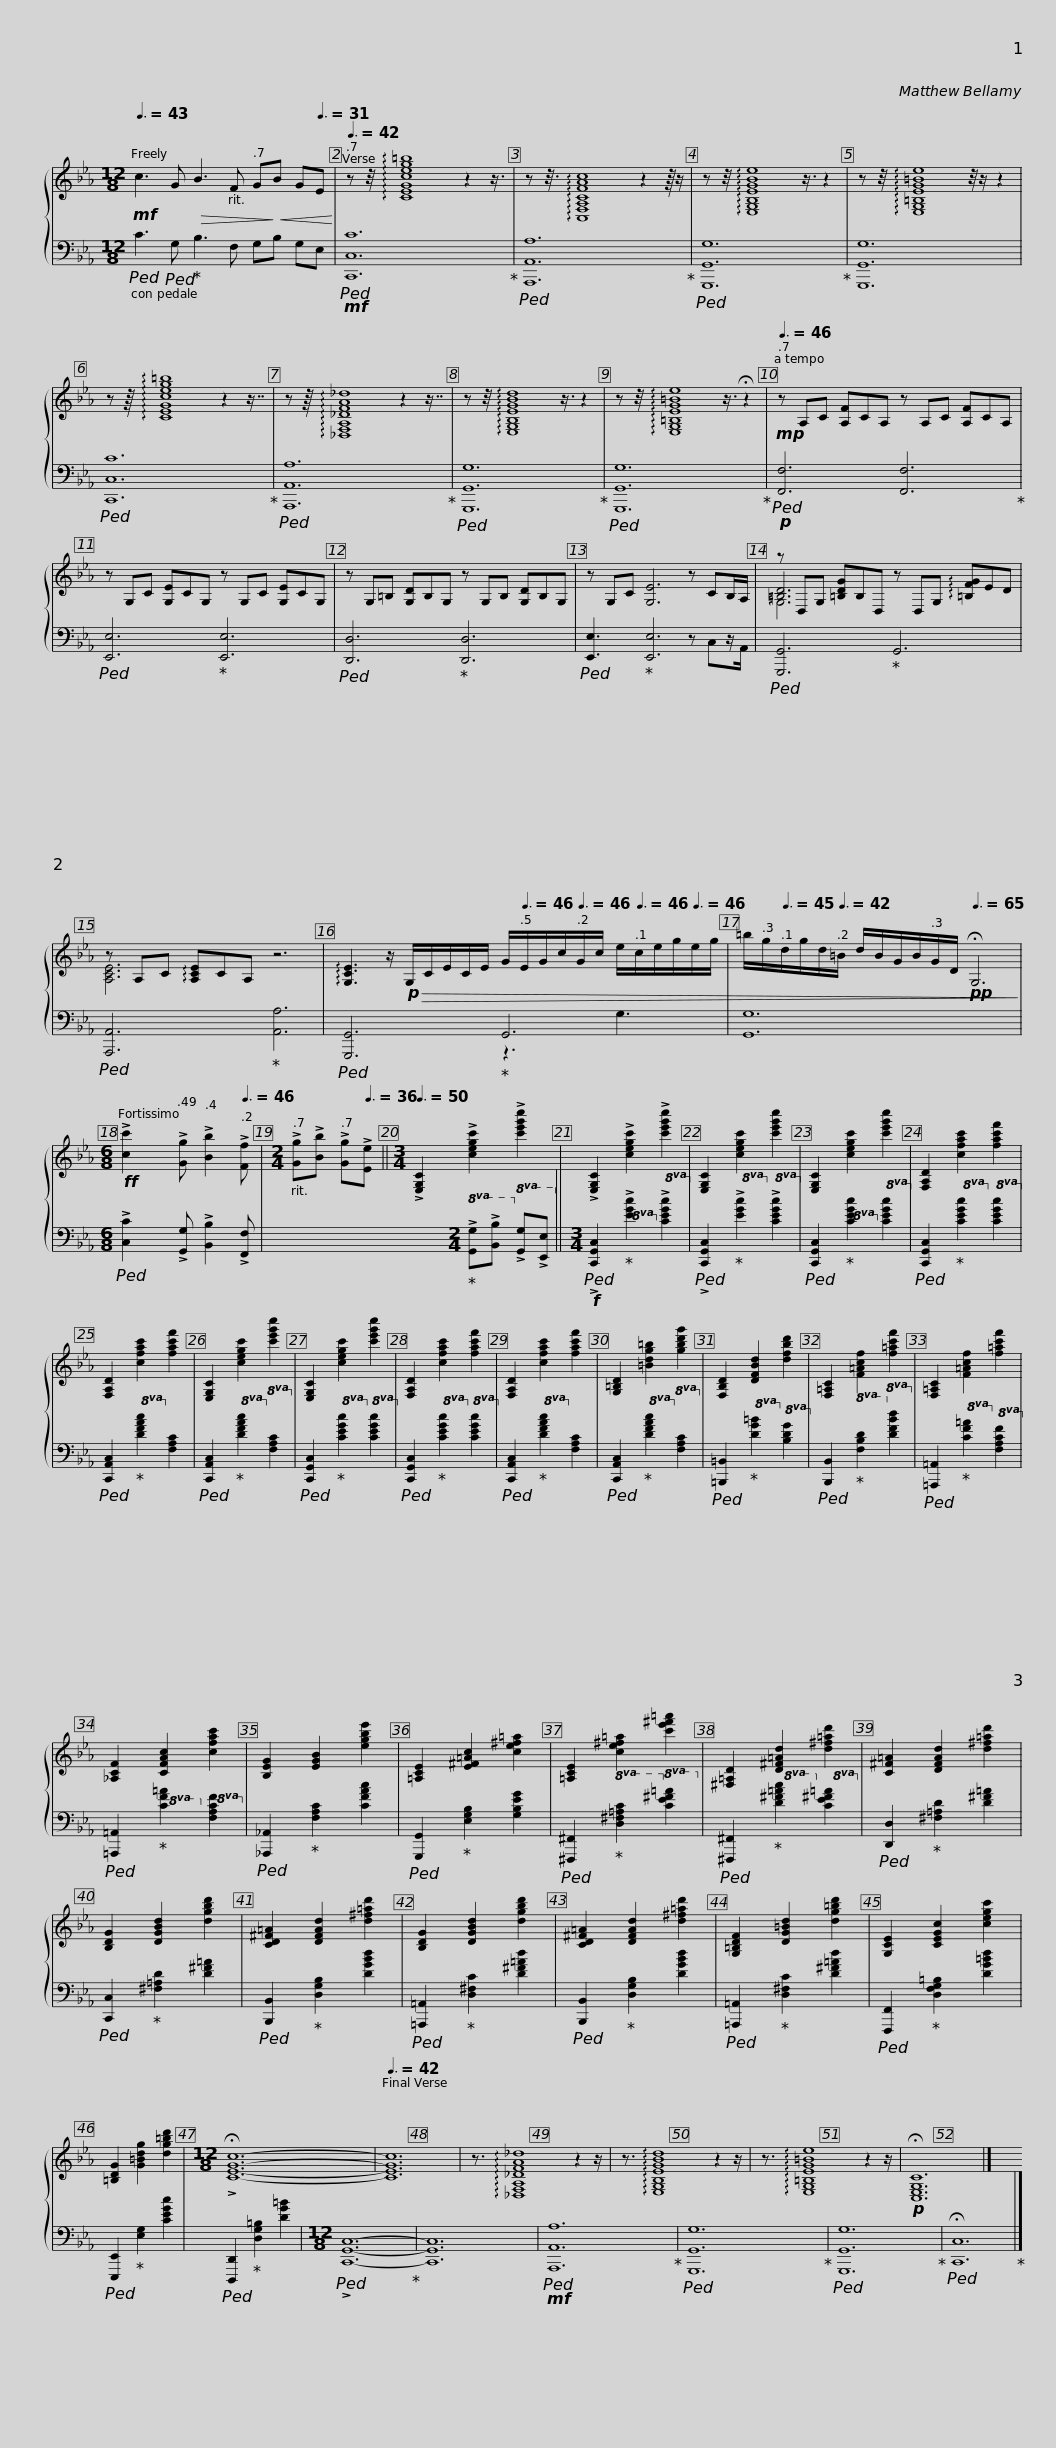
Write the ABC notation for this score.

X:1
%%score { ( 1 4 ) | ( 2 3 ) }
L:1/8
Q:3/8=43
M:12/8
I:linebreak $
K:Eb
V:1 treble
V:4 treble
V:2 bass
V:3 bass
V:1
!mf! c3[Q:3/8=47] G[Q:3/8=41]!>(! B3[Q:3/8=46] F[Q:3/8=43] G!>)![Q:3/8=39]!<(!B[Q:3/8=36] G[Q:3/8=31]E!<)! |[Q:3/8=42] z z/4 !arpeggio![CEGceg=b]8 z2 z3/4 |$ z z3/8 !arpeggio![C,F,A,CFAc]8 z2 z/8 z/ | z z/4 !arpeggio![E,G,B,EGBe]8 z3/4 z2 |$ z z/4 !arpeggio![E,G,=B,EG=Be]8 z/4 z/ z2 | %5
 z z/8 !arpeggio![CEGceg=b]8 z2 z7/8 |$ z z/8 !arpeggio![_D,F,A,_DFA_d]8 z2 z7/8 | z z/4 !arpeggio![E,G,B,EGBd]8 z3/4 z2 | z z/4 !arpeggio![E,G,=B,EG=Be]8 z3/4 !fermata!z2 |$[Q:3/8=46]!mp! z A,C [A,F]CA, z A,C [A,F]CA, | %10
 z G,C [G,E]CG, z G,C [G,E]CG, |$ z G,=B, [G,D]B,G, z G,B, [G,D]B,G, | z G,C [G,E]6 z CB,/A,/ |$ z D,G, [=B,DG]B,D, z D,G, !arpeggio![=B,FG]ED | z A,C !arpeggio![A,CE]CA, z6 |$ %15
 !arpeggio![G,CE]3 z/!p!!>(! G,/C/E/C/E/ G/[Q:3/8=46]E/G/c/[Q:3/8=46]G/c/ e/[Q:3/8=46]c/e/g/[Q:3/8=46]e/g/ | =b/[Q:3/8=45]g/[Q:3/8=45]d/g/[Q:3/8=43]d/[Q:3/8=42]=B/ d/[Q:3/8=39]B/[Q:3/8=38]G/[Q:3/8=33]B/[Q:3/8=29]G/[Q:3/8=25]D/[Q:3/8=65]!pp! !fermata!G,6!>)! |$[M:6/8][Q:3/8=37]!ff! !>![cc']2[Q:3/8=48] !>![Gg][Q:3/8=37] !>![Bb]2[Q:3/8=46] !>![Ff] |[M:2/4][Q:3/8=44] !>![Gg][Q:3/8=41]!>![Bb][Q:3/8=38] !>![Gg][Q:3/8=36]!>![Ee] ||[M:3/4][Q:3/8=50] !>![E,G,C]2 !>![cegc']2 !>![c'e'g'c'']2 | %20
 !>![E,G,C]2 !>![cegc']2 !>![c'e'g'c'']2 |$ [E,G,C]2 [cegc']2 [c'e'g'c'']2 | [E,G,C]2 [cegc']2 [c'e'g'c'']2 | [F,A,D]2 [cfac']2 [fac'f']2 | [F,A,D]2 [cfac']2 [fac'f']2 | %25
 [E,G,C]2 [cegc']2 [c'e'g'c'']2 |$ [E,G,C]2 [cegc']2 [c'e'g'c'']2 | [F,A,D]2 [cfac']2 [fac'f']2 | [F,A,D]2 [cfac']2 [fac'f']2 | [G,=B,D]2 [=Bdg=b]2 [gbd'g']2 |$ %30
 [F,B,D]2 [DFBd]2 [dfbd']2 | [F,=A,C]2 [F=Acf]2 [f=ac'f']2 | [F,=A,C]2 [F=Acf]2 [f=ac'f']2 | [_A,CF]2 [CFAc]2 [cfac']2 |$ [B,EG]2 [EGB]2 [egbe']2 | %35
 [=A,CE]2 [E^F=Ac]2 [ce^f=a]2 | [=A,CE]2 [ce^f=a]2 [c'e'^f'=a']2 | [^F,=A,D]2 [D^F=Ad]2 [d^f=ad']2 | [C^F=A]2 [DFAd]2 [d^f=ad']2 |$ [B,DG]2 [DGBd]2 [dgbd']2 | %40
 [CD^F=A]2 [DFAd]2 [d^f=ad']2 | [B,DG]2 [DGBd]2 [dgbd']2 | [CD^F=A]2 [DFAd]2 [d^f=ad']2 |$ [G,=B,DF]2 [DG=Bd]2 [dg=bd']2 | [G,CE]2 [CEGc]2 [cegc']2 | %45
 [=B,DG]2 [G=Bdg]2 [dg=bd']2 |$[M:12/8] !>!!fermata![CEGc]12- |[Q:3/8=42] [CEGc]12 | z3/2 !arpeggio![_D,F,A,_DFA_d]8 z2 z/ |$ z3/2 !arpeggio![E,G,B,EGBd]8 z2 z/ | %50
 z3/2 !arpeggio![E,G,=B,EG=Be]8 z2 z/ |!p! !fermata![C,E,G,C]12 |] %52
V:2
!ped! C3!ped! G,!ped-up! B,3 F, G,B, G,E, |!mf!!ped! [C,,C,C]12!ped-up! |$!ped! [A,,,A,,A,]12!ped-up! |!ped! [G,,,G,,G,]12!ped-up! |$ [G,,,G,,G,]12 | %5
!ped! [C,,C,C]12!ped-up! |$!ped! [A,,,A,,A,]12!ped-up! |!ped! [G,,,G,,G,]12!ped-up! |!ped! [G,,,G,,G,]12!ped-up! |$!ped!!p! [F,,F,]6 [F,,F,]6!ped-up! | %10
!ped! [E,,E,]6!ped-up! [E,,E,]6 |$!ped! [D,,D,]6!ped-up! [D,,D,]6 |!ped! [E,,E,]3!ped-up! [E,,E,]6 z x2 |$!ped! [G,,,G,,]6!ped-up! G,,6 |!ped! [A,,,A,,]6!ped-up! [A,,A,]6 |$ %15
!ped! [G,,,G,,]6!ped-up! G,,6 | [G,,G,]12 |$[M:6/8]!ped! !>![C,C]2 !>![G,,G,] !>![B,,B,]2 !>![F,,F,] | x6!ped-up![M:2/4] !>![G,,G,]!>![B,,B,] !>![G,,G,]!>![E,,E,] ||[M:3/4]!f!!ped! !>![C,,G,,C,]2!ped-up!!8va(! !>![EGc]2!8va)!!8va(! !>![cegc']2!8va)! | %20
!ped! !>![C,,G,,C,]2!ped-up!!8va(! !>![EGc]2!8va)!!8va(! !>![cegc']2!8va)! |$!ped! [C,,G,,C,]2!ped-up!!8va(! [CEGc]2!8va)!!8va(! [cegc']2!8va)! |!ped! [C,,G,,C,]2!ped-up!!8va(! [CEGc]2!8va)!!8va(! [cegc']2!8va)! |!ped! [C,,A,,C,]2!ped-up!!8va(! [DFAc]2!8va)! [FAc]2 |!ped! [C,,A,,C,]2!ped-up!!8va(! [DFAc]2!8va)! [FAc]2 | %25
!ped! [C,,G,,C,]2!ped-up!!8va(! [CEGc]2!8va)!!8va(! [cegc']2!8va)! |$!ped! [C,,G,,C,]2!ped-up!!8va(! [CEGc]2!8va)!!8va(! [cegc']2!8va)! |!ped! [C,,A,,C,]2!ped-up!!8va(! [DFAc]2!8va)! [FAc]2 |!ped! [C,,A,,C,]2!ped-up!!8va(! [DFAc]2!8va)! [FAc]2 |!ped! [=B,,,=B,,]2!ped-up!!8va(! [DG=B]2!8va)!!8va(! [Bdg]2!8va)! |$ %30
!ped! [B,,,B,,]2!ped-up! [F,B,D]2!8va(! [DFBd]2!8va)! |!ped! [=A,,,=A,,]2!ped-up!!8va(! [CF=A]2!8va)!!8va(! [FAcf]2!8va)! |!ped! [=A,,,=A,,]2!ped-up!!8va(! [CF=A]2!8va)!!8va(! [FAcf]2!8va)! |!ped! [_A,,,_A,,]2!ped-up! [F,A,C]2 [CFAc]2 |$!ped! [G,,,G,,]2!ped-up! [E,G,B,]2 [G,B,EG]2 | %35
!ped! [^F,,,^F,,]2!ped-up! [D,^F,=A,C]2 [CE^F=A]2 |!ped! [^F,,,^F,,]2!ped-up!!8va(! [D^F=Ac]2!8va)!!8va(! [ce^f=a]2!8va)! |!ped! [D,,D,]2!ped-up! [^F,=A,D]2 [D^F=A]2 |!ped! [C,,C,]2!ped-up! [^F,=A,D]2 [D^F=A]2 |$!ped! [B,,,B,,]2!ped-up! [D,G,B,]2 [DGBd]2 | %40
!ped! [=A,,,=A,,]2!ped-up! [D,^F,C]2 [D^F=Ad]2 |!ped! [B,,,B,,]2!ped-up! [D,G,B,]2 [DGBd]2 |!ped! [=A,,,=A,,]2!ped-up! [D,^F,C]2 [D^F=Ad]2 |$!ped! [F,,,F,,]2!ped-up! [D,F,G,=B,]2 [DG=Bd]2 |!ped! [E,,,E,,]2!ped-up! [E,G,]2 [CEGc]2 | %45
!ped! [D,,,D,,]2!ped-up! [D,G,=B,]2 [DG=B]2 |$[M:12/8]!ped! !>![C,,G,,C,]12-!ped-up! | [C,,G,,C,]12 |!mf!!ped! [A,,,A,,A,]12!ped-up! |$!ped! [G,,,G,,G,]12!ped-up! | %50
!ped! [G,,,G,,G,]12!ped-up! |!ped! !fermata![C,,C,]12!ped-up! |] %52
V:3
 x12 | x12 |$ x12 | x12 |$ x12 | %5
 x12 |$ x12 | x12 | x12 |$ x12 | %10
 x12 |$ x12 | x10 C,z/A,,/ |$[I:staff -1] !arpeggio!G,6 x6 | [A,CE]6 x6 |$ %15
 x6[I:staff +1] z3 G,3 | x12 |$[M:6/8] x6 |[M:2/4] x4 ||[M:3/4] x2!8va(! x2!8va)!!8va(! x2!8va)! | %20
 x2!8va(! x2!8va)!!8va(! x2!8va)! |$ x2!8va(! x2!8va)!!8va(! x2!8va)! | x2!8va(! x2!8va)!!8va(! x2!8va)! | x2!8va(! x2!8va)! x2 | x2!8va(! x2!8va)! x2 | %25
 x2!8va(! x2!8va)!!8va(! x2!8va)! |$ x2!8va(! x2!8va)!!8va(! x2!8va)! | x2!8va(! x2!8va)! x2 | x2!8va(! x2!8va)! x2 | x2!8va(! x2!8va)!!8va(! x2!8va)! |$ %30
 x4!8va(! x2!8va)! | x2!8va(! x2!8va)!!8va(! x2!8va)! | x2!8va(! x2!8va)!!8va(! x2!8va)! | x6 |$ x6 | %35
 x6 | x2!8va(! x2!8va)!!8va(! x2!8va)! | x6 | x6 |$ x6 | %40
 x6 | x6 | x6 |$ x6 | x6 | %45
 x6 |$[M:12/8] x12 | x12 | x12 |$ x12 | %50
 x12 | x12 |] %52
V:4
 x12 | x12 |$ x12 | x12 |$ x12 | %5
 x12 |$ x12 | x12 | x12 |$ x12 | %10
 x12 |$ x12 | x12 |$ [=B,D]6 x6 | x12 |$ %15
 x12 | x12 |$[M:6/8] x6 |[M:2/4] x4 ||[M:3/4] x6 | %20
 x6 |$ x6 | x6 | x6 | x6 | %25
 x6 |$ x6 | x6 | x6 | x6 |$ %30
 x6 | x6 | x6 | x6 |$ x6 | %35
 x6 | x6 | x6 | x6 |$ x6 | %40
 x6 | x6 | x6 |$ x6 | x6 | %45
 x6 |$[M:12/8] x12 | x12 | x12 |$ x12 | %50
 x12 | x12 |] %52
